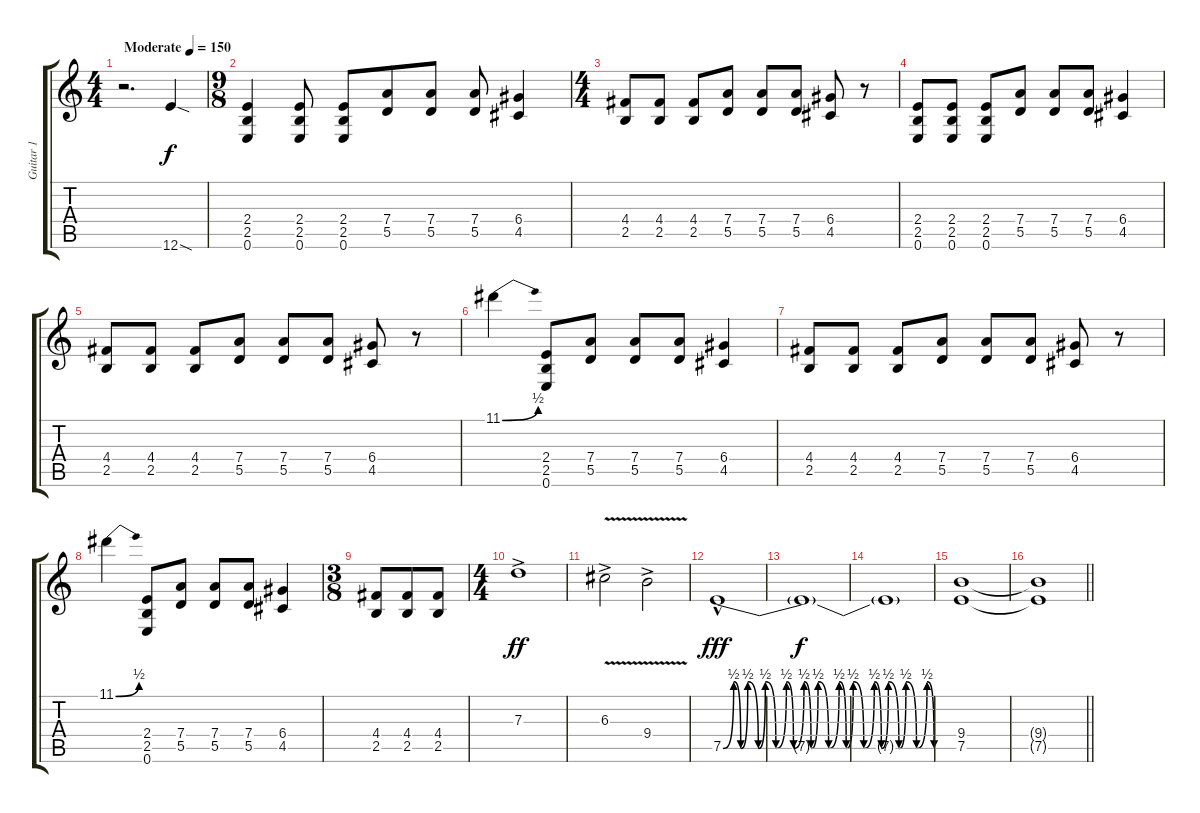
\track ("Guitar 1" "Guitar 1") {instrument distortionguitar}
\staff {score tabs}
\tuning (E4 B3 G3 D3 A2 E2) {hide}
\ts (4 4)
\tempo (150 "Moderate")
\clef g2
\ks c
r.2{d dy f instrument distortionguitar} 12.6{sod}.4 |
\ts (9 8)
(2.4 2.5 0.6).4 (2.4 2.5 0.6).8 (2.4 2.5 0.6).8 (7.4 5.5).8 (7.4 5.5).8 (7.4 5.5).8 (6.4 4.5).4 |
\ts (4 4)
(4.4 2.5).8 (4.4 2.5).8 (4.4 2.5).8 (7.4 5.5).8 (7.4 5.5).8 (7.4 5.5).8 (6.4 4.5).8 r.8 |
(2.4 2.5 0.6).8 (2.4 2.5 0.6).8 (2.4 2.5 0.6).8 (7.4 5.5).8 (7.4 5.5).8 (7.4 5.5).8 (6.4 4.5).4 |
(4.4 2.5).8 (4.4 2.5).8 (4.4 2.5).8 (7.4 5.5).8 (7.4 5.5).8 (7.4 5.5).8 (6.4 4.5).8 r.8 |
11.1{be (bend 0 0 60 2)}.4 (2.4 2.5 0.6).8 (7.4 5.5).8 (7.4 5.5).8 (7.4 5.5).8 (6.4 4.5).4 |
(4.4 2.5).8 (4.4 2.5).8 (4.4 2.5).8 (7.4 5.5).8 (7.4 5.5).8 (7.4 5.5).8 (6.4 4.5).8 r.8 |
11.1{be (bend 0 0 60 2)}.4 (2.4 2.5 0.6).8 (7.4 5.5).8 (7.4 5.5).8 (7.4 5.5).8 (6.4 4.5).4 |
\ts (3 8)
(4.4 2.5).8 (4.4 2.5).8 (4.4 2.5).8 |
\ts (4 4)
7.3{ac}.1{dy ff} |
6.3{v ac}.2 9.4{v ac}.2 |
7.5{be (custom 0 0 3 2 5 0 7 2 10 0 12 2 15 0 18 2 20 0 23 2 25 0 27 2 30 0 33 2 35 0 37 2 40 0 43 2 45 0 47 2 50 0 52 2 55 0 58 2 60 0) hac}.1{dy fff} |
7.5{t}.1{dy f} |
7.5{t}.1 |
(9.4 7.5).1 |
\barLineRight lightlight
(9.4{t} 7.5{t}).1
